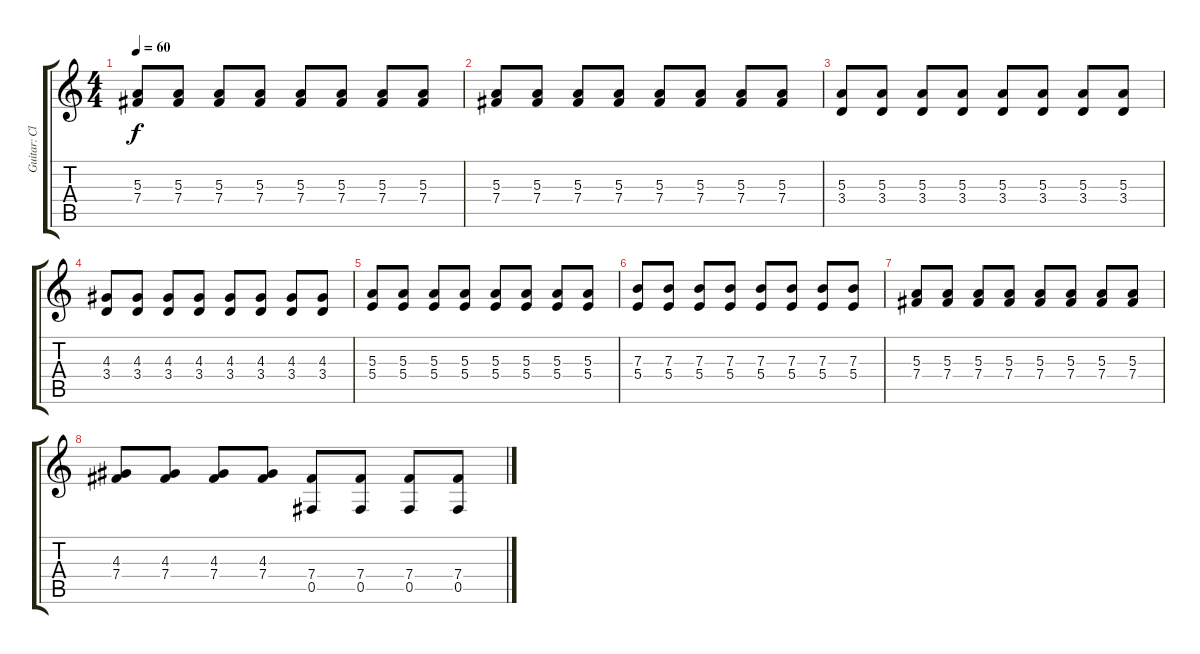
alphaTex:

\track ("Guitar: Clean" "Guitar: Cl") {instrument acousticguitarnylon}
\staff {score tabs}
\tuning (Db4 Ab3 E3 B2 Gb2 Db2) {hide}
\ts (4 4)
\tempo 60
\clef g2
\ks c
(5.3 7.4).8{dy f} (5.3 7.4).8 (5.3 7.4).8 (5.3 7.4).8 (5.3 7.4).8 (5.3 7.4).8 (5.3 7.4).8 (5.3 7.4).8 |
(5.3 7.4).8 (5.3 7.4).8 (5.3 7.4).8 (5.3 7.4).8 (5.3 7.4).8 (5.3 7.4).8 (5.3 7.4).8 (5.3 7.4).8 |
(5.3 3.4).8 (5.3 3.4).8 (5.3 3.4).8 (5.3 3.4).8 (5.3 3.4).8 (5.3 3.4).8 (5.3 3.4).8 (5.3 3.4).8 |
(4.3 3.4).8 (4.3 3.4).8 (4.3 3.4).8 (4.3 3.4).8 (4.3 3.4).8 (4.3 3.4).8 (4.3 3.4).8 (4.3 3.4).8 |
(5.3 5.4).8 (5.3 5.4).8 (5.3 5.4).8 (5.3 5.4).8 (5.3 5.4).8 (5.3 5.4).8 (5.3 5.4).8 (5.3 5.4).8 |
(7.3 5.4).8 (7.3 5.4).8 (7.3 5.4).8 (7.3 5.4).8 (7.3 5.4).8 (7.3 5.4).8 (7.3 5.4).8 (7.3 5.4).8 |
(5.3 7.4).8 (5.3 7.4).8 (5.3 7.4).8 (5.3 7.4).8 (5.3 7.4).8 (5.3 7.4).8 (5.3 7.4).8 (5.3 7.4).8 |
(4.3 7.4).8 (4.3 7.4).8 (4.3 7.4).8 (4.3 7.4).8 (7.4 0.5).8 (7.4 0.5).8 (7.4 0.5).8 (7.4 0.5).8
